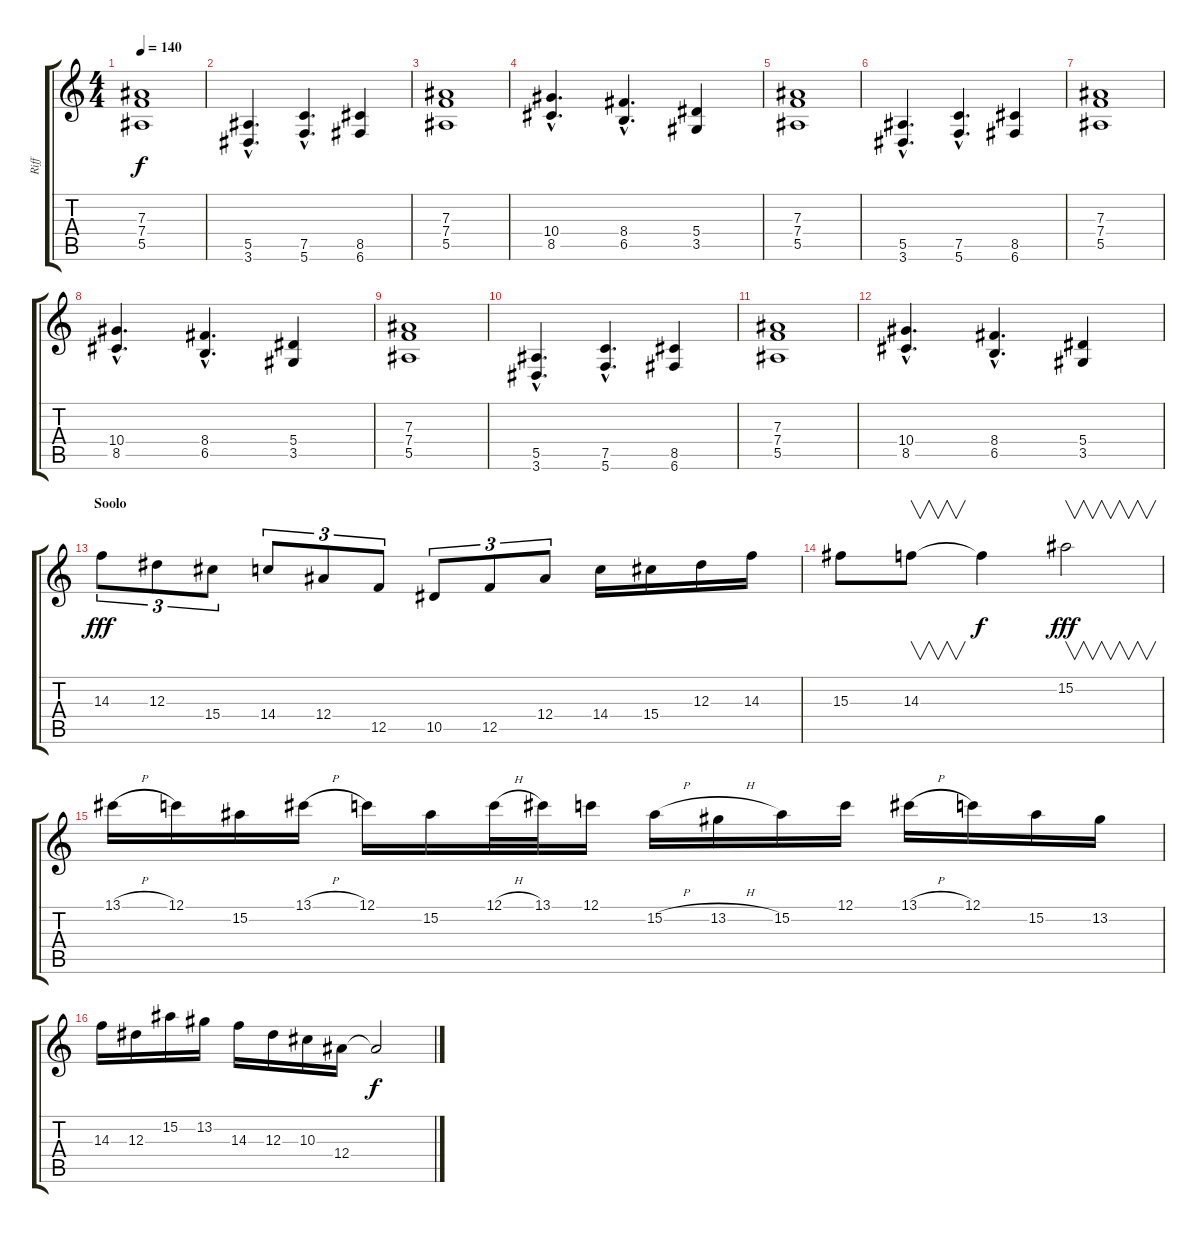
\track ("Riff" "Riff") {instrument distortionguitar}
\staff {score tabs}
\tuning (C4 G3 Eb3 Bb2 F2 C2) {hide}
\ts (4 4)
\tempo 140
\clef g2
\ks c
(7.3 7.4 5.5).1{dy f} |
(5.5{hac} 3.6{hac}).4{d} (7.5{hac} 5.6{hac}).4{d} (8.5 6.6).4 |
(7.3 7.4 5.5).1 |
(10.4{hac} 8.5{hac}).4{d} (8.4{hac} 6.5{hac}).4{d} (5.4 3.5).4 |
(7.3 7.4 5.5).1 |
(5.5{hac} 3.6{hac}).4{d} (7.5{hac} 5.6{hac}).4{d} (8.5 6.6).4 |
(7.3 7.4 5.5).1 |
(10.4{hac} 8.5{hac}).4{d} (8.4{hac} 6.5{hac}).4{d} (5.4 3.5).4 |
(7.3 7.4 5.5).1 |
(5.5{hac} 3.6{hac}).4{d} (7.5{hac} 5.6{hac}).4{d} (8.5 6.6).4 |
(7.3 7.4 5.5).1 |
(10.4{hac} 8.5{hac}).4{d} (8.4{hac} 6.5{hac}).4{d} (5.4 3.5).4 |
\section ("" "Soolo")
14.3.8{tu (3 2) dy fff} 12.3.8{tu (3 2)} 15.4.8{tu (3 2)} 14.4.8{tu (3 2)} 12.4.8{tu (3 2)} 12.5.8{tu (3 2)} 10.5.8{tu (3 2)} 12.5.8{tu (3 2)} 12.4.8{tu (3 2)} 14.4.16 15.4.16 12.3.16 14.3.16 |
15.3.8 14.3.8{v} 14.3{t}.4{dy f} 15.2.2{v dy fff} |
13.1{h}.16 12.1.16 15.2.16 13.1{h}.16 12.1.16 15.2.16 12.1{h}.32 13.1.32 12.1.16 15.2{h}.16 13.2{h}.16 15.2.16 12.1.16 13.1{h}.16 12.1.16 15.2.16 13.2.16 |
14.3.16 12.3.16 15.2.16 13.2.16 14.3.16 12.3.16 10.3.16 12.4.16 12.4{t}.2{dy f}
